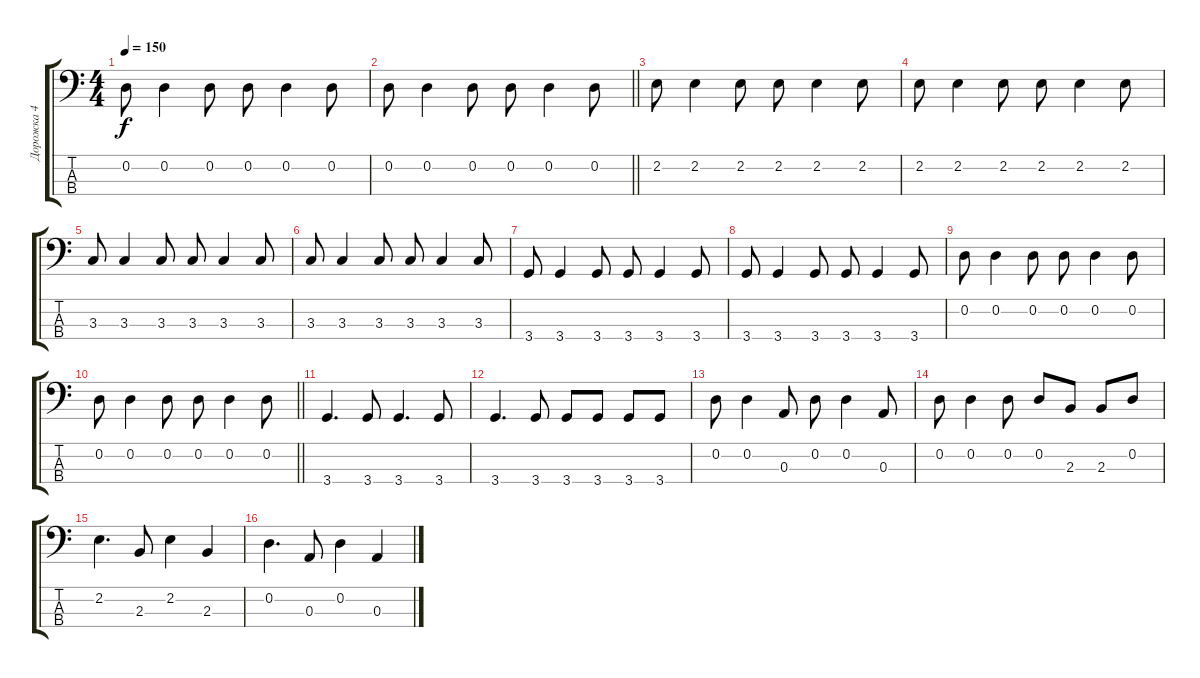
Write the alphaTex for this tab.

\track ("Дорожка 4" "Дорожка 4") {instrument electricbassfinger}
\staff {score tabs}
\tuning (G2 D2 A1 E1) {hide}
\ts (4 4)
\tempo 150
\clef f4
\ks c
0.2.8{dy f} 0.2.4 0.2.8 0.2.8 0.2.4 0.2.8 |
\barLineRight lightlight
0.2.8 0.2.4 0.2.8 0.2.8 0.2.4 0.2.8 |
2.2.8 2.2.4 2.2.8 2.2.8 2.2.4 2.2.8 |
2.2.8 2.2.4 2.2.8 2.2.8 2.2.4 2.2.8 |
3.3.8 3.3.4 3.3.8 3.3.8 3.3.4 3.3.8 |
3.3.8 3.3.4 3.3.8 3.3.8 3.3.4 3.3.8 |
3.4.8 3.4.4 3.4.8 3.4.8 3.4.4 3.4.8 |
3.4.8 3.4.4 3.4.8 3.4.8 3.4.4 3.4.8 |
0.2.8 0.2.4 0.2.8 0.2.8 0.2.4 0.2.8 |
\barLineRight lightlight
0.2.8 0.2.4 0.2.8 0.2.8 0.2.4 0.2.8 |
3.4.4{d} 3.4.8 3.4.4{d} 3.4.8 |
3.4.4{d} 3.4.8 3.4.8 3.4.8 3.4.8 3.4.8 |
0.2.8 0.2.4 0.3.8 0.2.8 0.2.4 0.3.8 |
0.2.8 0.2.4 0.2.8 0.2.8 2.3.8 2.3.8 0.2.8 |
2.2.4{d} 2.3.8 2.2.4 2.3.4 |
0.2.4{d} 0.3.8 0.2.4 0.3.4
